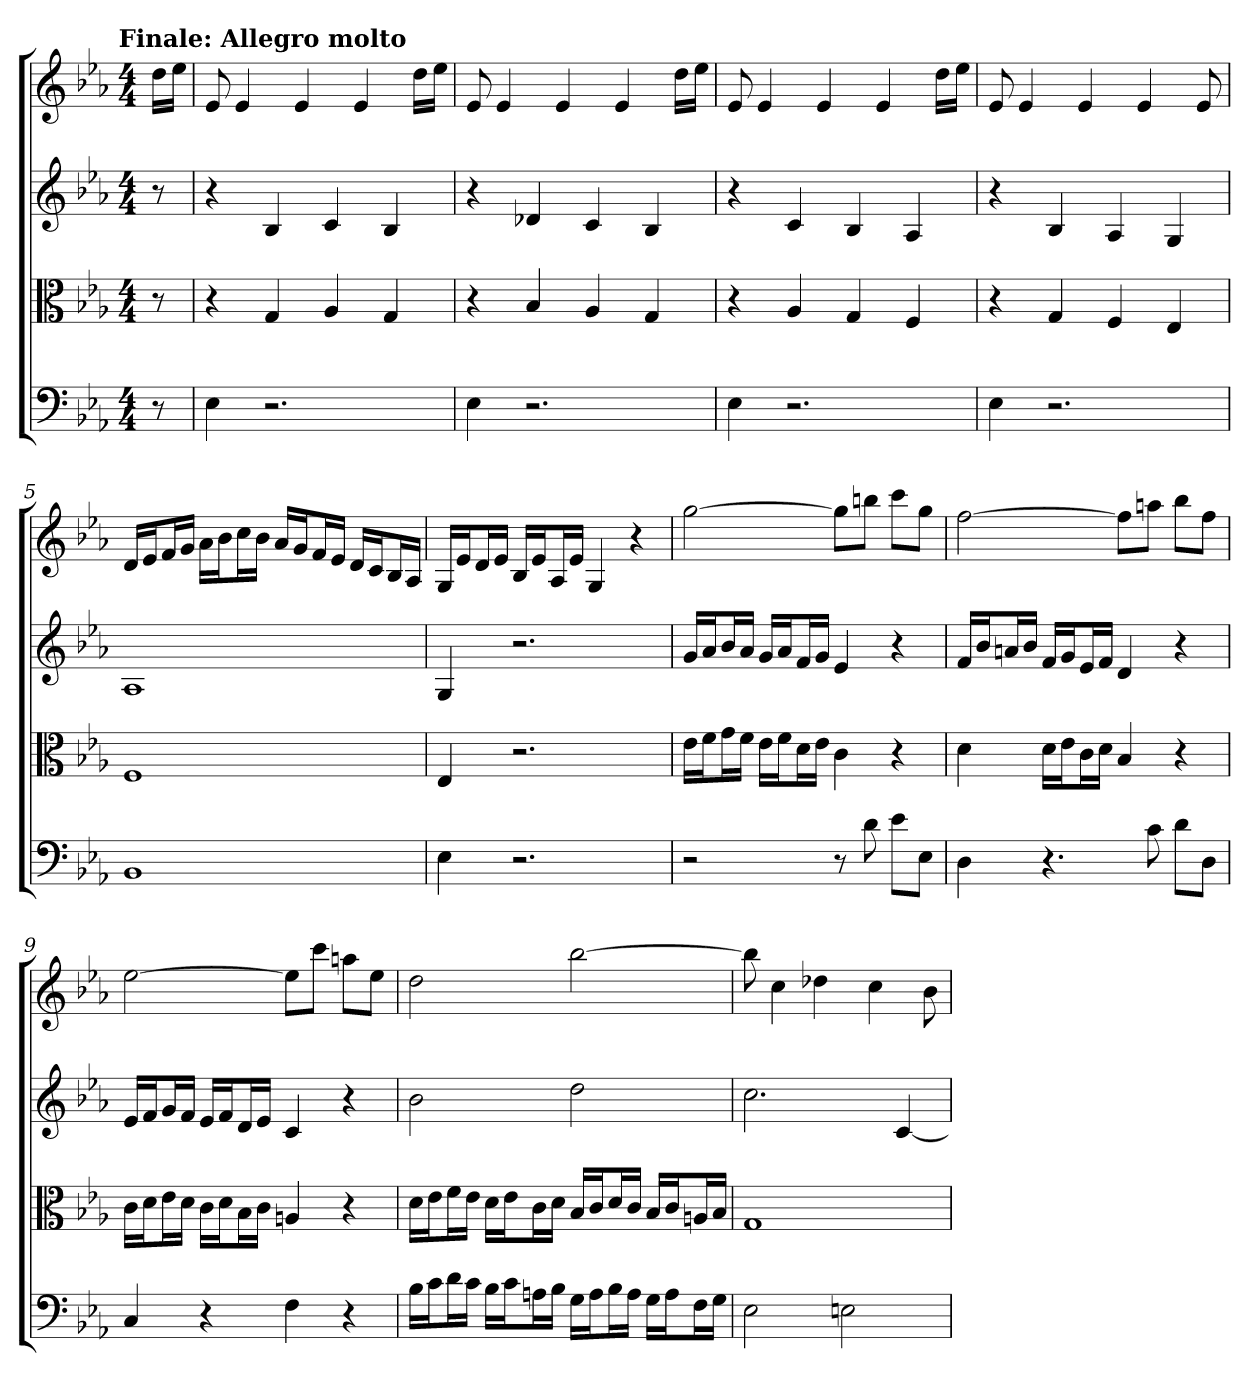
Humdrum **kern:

**kern	**kern	**kern	**kern
*part4	*part3	*part2	*part1
*staff4	*staff3	*staff2	*staff1
*clefF4	*clefC3	*	*
*k[b-e-a-]	*k[b-e-a-]	*k[b-e-a-]	*k[b-e-a-]
*E-:	*E-:	*E-:	*E-:
!!LO:TX:omd:t=Finale&colon; Allegro molto
*M4/4	*M4/4	*M4/4	*M4/4
*MM132	*MM132	*MM132	*MM132
=	=	=	=
8r	8r	8r	16ddLL
.	.	.	16ee-JJ
=1	=1	=1	=1
4E-	4r	4r	8e-
.	.	.	4e-
2.r	4G	4B-	.
.	.	.	4e-
.	4A-	4c	.
.	.	.	4e-
.	4G	4B-	.
.	.	.	16ddLL
.	.	.	16ee-JJ
=2	=2	=2	=2
4E-	4r	4r	8e-
.	.	.	4e-
2.r	4B-	4d-X	.
.	.	.	4e-
.	4A-	4c	.
.	.	.	4e-
.	4G	4B-	.
.	.	.	16ddLL
.	.	.	16ee-JJ
=3	=3	=3	=3
4E-	4r	4r	8e-
.	.	.	4e-
2.r	4A-	4c	.
.	.	.	4e-
.	4G	4B-	.
.	.	.	4e-
.	4F	4A-	.
.	.	.	16ddLL
.	.	.	16ee-JJ
=4	=4	=4	=4
4E-	4r	4r	8e-
.	.	.	4e-
2.r	4G	4B-	.
.	.	.	4e-
.	4F	4A-	.
.	.	.	4e-
.	4E-	4G	.
.	.	.	8e-
=5	=5	=5	=5
1BB-	1F	1A-	16dLL
.	.	.	16e-J
.	.	.	16fL
.	.	.	16gJJ
.	.	.	16a-LL
.	.	.	16b-J
.	.	.	16ccL
.	.	.	16b-JJ
.	.	.	16a-LL
.	.	.	16gJ
.	.	.	16fL
.	.	.	16e-JJ
.	.	.	16dLL
.	.	.	16cJ
.	.	.	16B-L
.	.	.	16A-JJ
=6	=6	=6	=6
4E-	4E-	4G	16GLL
.	.	.	16e-J
.	.	.	16dL
.	.	.	16e-JJ
2.r	2.r	2.r	16B-LL
.	.	.	16e-J
.	.	.	16A-L
.	.	.	16e-JJ
.	.	.	4G
.	.	.	4r
=7	=7	=7	=7
2r	16e-\LL	16gLL	[2gg
.	16f\J	16a-J	.
.	16g\L	16b-L	.
.	16f\JJ	16a-JJ	.
.	16e-\LL	16gLL	.
.	16f\J	16a-J	.
.	16d\L	16fL	.
.	16e-\JJ	16gJJ	.
8r	4c	4e-	8ggL]
8d	.	.	8bbnJ
8e-\L	4r	4r	8cccL
8E-\J	.	.	8ggJ
=8	=8	=8	=8
4D	4d	16fLL	[2ff
.	.	16b-J	.
.	.	16anL	.
.	.	16b-JJ	.
4.r	16d\LL	16fLL	.
.	16e-\J	16gJ	.
.	16c\L	16e-L	.
.	16d\JJ	16fJJ	.
.	4B-	4d	8ffL]
8c	.	.	8aanJ
8d\L	4r	4r	8bb-L
8D\J	.	.	8ffJ
=9	=9	=9	=9
4C	16c\LL	16e-LL	[2ee-
.	16d\J	16fJ	.
.	16e-\L	16gL	.
.	16d\JJ	16fJJ	.
4r	16c\LL	16e-LL	.
.	16d\J	16fJ	.
.	16B-\L	16dL	.
.	16c\JJ	16e-JJ	.
4F	4An	4c	8ee-L]
.	.	.	8cccJ
4r	4r	4r	8aanL
.	.	.	8ee-J
=10	=10	=10	=10
16B-\LL	16d\LL	2b-	2dd
16c\J	16e-\J	.	.
16d\L	16f\L	.	.
16c\JJ	16e-\JJ	.	.
16B-\LL	16d\LL	.	.
16c\J	16e-\J	.	.
16An\L	16c\L	.	.
16B-\JJ	16d\JJ	.	.
16G\LL	16B-/LL	2dd	[2bb-
16A\J	16c/J	.	.
16B-\L	16d/L	.	.
16A\JJ	16c/JJ	.	.
16G\LL	16B-/LL	.	.
16A\J	16c/J	.	.
16F\L	16An/L	.	.
16G\JJ	16B-/JJ	.	.
=11	=11	=11	=11
2E-	1G	2.cc	8bb-]
.	.	.	4cc
.	.	.	4dd-X
2En	.	.	.
.	.	.	4cc
.	.	[4c	.
.	.	.	8b-
=	=	=	=
*-	*-	*-	*-
